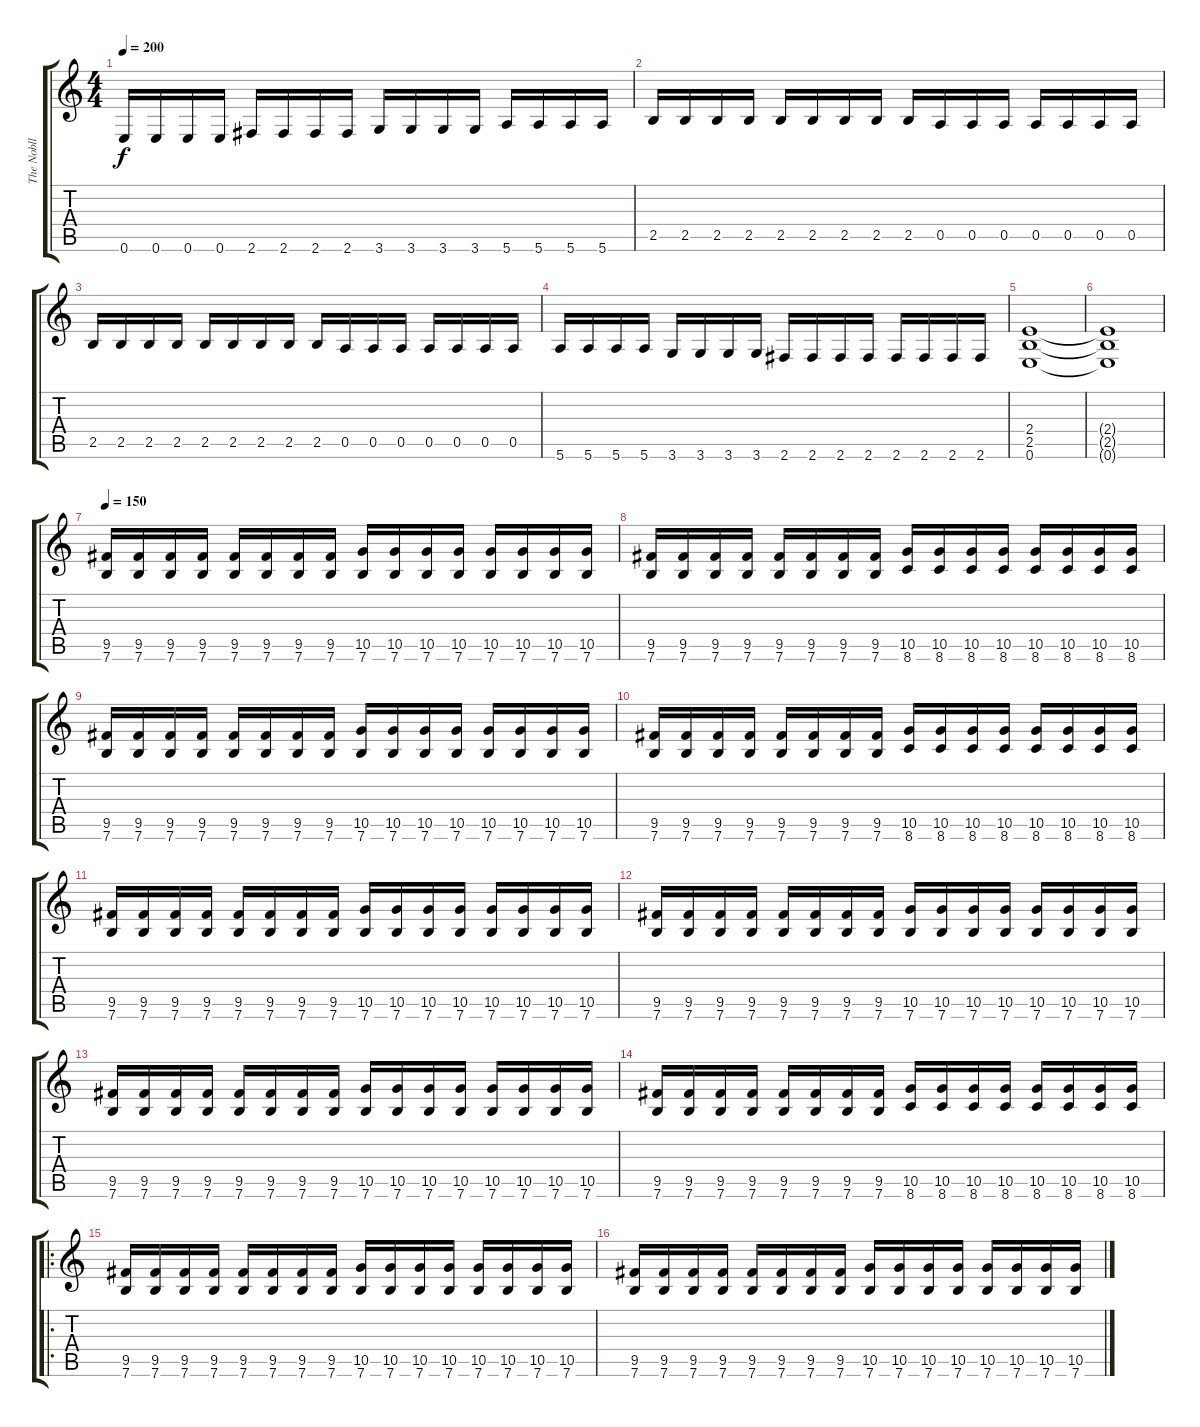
\track ("The Nobll" "The Nobll") {instrument overdrivenguitar}
\staff {score tabs}
\tuning (E4 B3 G3 D3 A2 E2) {hide}
\ts (4 4)
\tempo 200
\clef g2
\ks c
0.6.16{dy f} 0.6.16 0.6.16 0.6.16 2.6.16 2.6.16 2.6.16 2.6.16 3.6.16 3.6.16 3.6.16 3.6.16 5.6.16 5.6.16 5.6.16 5.6.16 |
2.5.16 2.5.16 2.5.16 2.5.16 2.5.16 2.5.16 2.5.16 2.5.16 2.5.16 0.5.16 0.5.16 0.5.16 0.5.16 0.5.16 0.5.16 0.5.16 |
2.5.16 2.5.16 2.5.16 2.5.16 2.5.16 2.5.16 2.5.16 2.5.16 2.5.16 0.5.16 0.5.16 0.5.16 0.5.16 0.5.16 0.5.16 0.5.16 |
5.6.16 5.6.16 5.6.16 5.6.16 3.6.16 3.6.16 3.6.16 3.6.16 2.6.16 2.6.16 2.6.16 2.6.16 2.6.16 2.6.16 2.6.16 2.6.16 |
(2.4 2.5 0.6).1 |
(2.4{t} 2.5{t} 0.6{t}).1 |
\tempo 150
(9.5 7.6).16{instrument overdrivenguitar} (9.5 7.6).16 (9.5 7.6).16 (9.5 7.6).16 (9.5 7.6).16 (9.5 7.6).16 (9.5 7.6).16 (9.5 7.6).16 (10.5 7.6).16 (10.5 7.6).16 (10.5 7.6).16 (10.5 7.6).16 (10.5 7.6).16 (10.5 7.6).16 (10.5 7.6).16 (10.5 7.6).16 |
(9.5 7.6).16 (9.5 7.6).16 (9.5 7.6).16 (9.5 7.6).16 (9.5 7.6).16 (9.5 7.6).16 (9.5 7.6).16 (9.5 7.6).16 (10.5 8.6).16 (10.5 8.6).16 (10.5 8.6).16 (10.5 8.6).16 (10.5 8.6).16 (10.5 8.6).16 (10.5 8.6).16 (10.5 8.6).16 |
(9.5 7.6).16 (9.5 7.6).16 (9.5 7.6).16 (9.5 7.6).16 (9.5 7.6).16 (9.5 7.6).16 (9.5 7.6).16 (9.5 7.6).16 (10.5 7.6).16 (10.5 7.6).16 (10.5 7.6).16 (10.5 7.6).16 (10.5 7.6).16 (10.5 7.6).16 (10.5 7.6).16 (10.5 7.6).16 |
(9.5 7.6).16 (9.5 7.6).16 (9.5 7.6).16 (9.5 7.6).16 (9.5 7.6).16 (9.5 7.6).16 (9.5 7.6).16 (9.5 7.6).16 (10.5 8.6).16 (10.5 8.6).16 (10.5 8.6).16 (10.5 8.6).16 (10.5 8.6).16 (10.5 8.6).16 (10.5 8.6).16 (10.5 8.6).16 |
(9.5 7.6).16 (9.5 7.6).16 (9.5 7.6).16 (9.5 7.6).16 (9.5 7.6).16 (9.5 7.6).16 (9.5 7.6).16 (9.5 7.6).16 (10.5 7.6).16 (10.5 7.6).16 (10.5 7.6).16 (10.5 7.6).16 (10.5 7.6).16 (10.5 7.6).16 (10.5 7.6).16 (10.5 7.6).16 |
(9.5 7.6).16 (9.5 7.6).16 (9.5 7.6).16 (9.5 7.6).16 (9.5 7.6).16 (9.5 7.6).16 (9.5 7.6).16 (9.5 7.6).16 (10.5 7.6).16 (10.5 7.6).16 (10.5 7.6).16 (10.5 7.6).16 (10.5 7.6).16 (10.5 7.6).16 (10.5 7.6).16 (10.5 7.6).16 |
(9.5 7.6).16 (9.5 7.6).16 (9.5 7.6).16 (9.5 7.6).16 (9.5 7.6).16 (9.5 7.6).16 (9.5 7.6).16 (9.5 7.6).16 (10.5 7.6).16 (10.5 7.6).16 (10.5 7.6).16 (10.5 7.6).16 (10.5 7.6).16 (10.5 7.6).16 (10.5 7.6).16 (10.5 7.6).16 |
(9.5 7.6).16 (9.5 7.6).16 (9.5 7.6).16 (9.5 7.6).16 (9.5 7.6).16 (9.5 7.6).16 (9.5 7.6).16 (9.5 7.6).16 (10.5 8.6).16 (10.5 8.6).16 (10.5 8.6).16 (10.5 8.6).16 (10.5 8.6).16 (10.5 8.6).16 (10.5 8.6).16 (10.5 8.6).16 |
\ro
(9.5 7.6).16 (9.5 7.6).16 (9.5 7.6).16 (9.5 7.6).16 (9.5 7.6).16 (9.5 7.6).16 (9.5 7.6).16 (9.5 7.6).16 (10.5 7.6).16 (10.5 7.6).16 (10.5 7.6).16 (10.5 7.6).16 (10.5 7.6).16 (10.5 7.6).16 (10.5 7.6).16 (10.5 7.6).16 |
(9.5 7.6).16 (9.5 7.6).16 (9.5 7.6).16 (9.5 7.6).16 (9.5 7.6).16 (9.5 7.6).16 (9.5 7.6).16 (9.5 7.6).16 (10.5 7.6).16 (10.5 7.6).16 (10.5 7.6).16 (10.5 7.6).16 (10.5 7.6).16 (10.5 7.6).16 (10.5 7.6).16 (10.5 7.6).16
